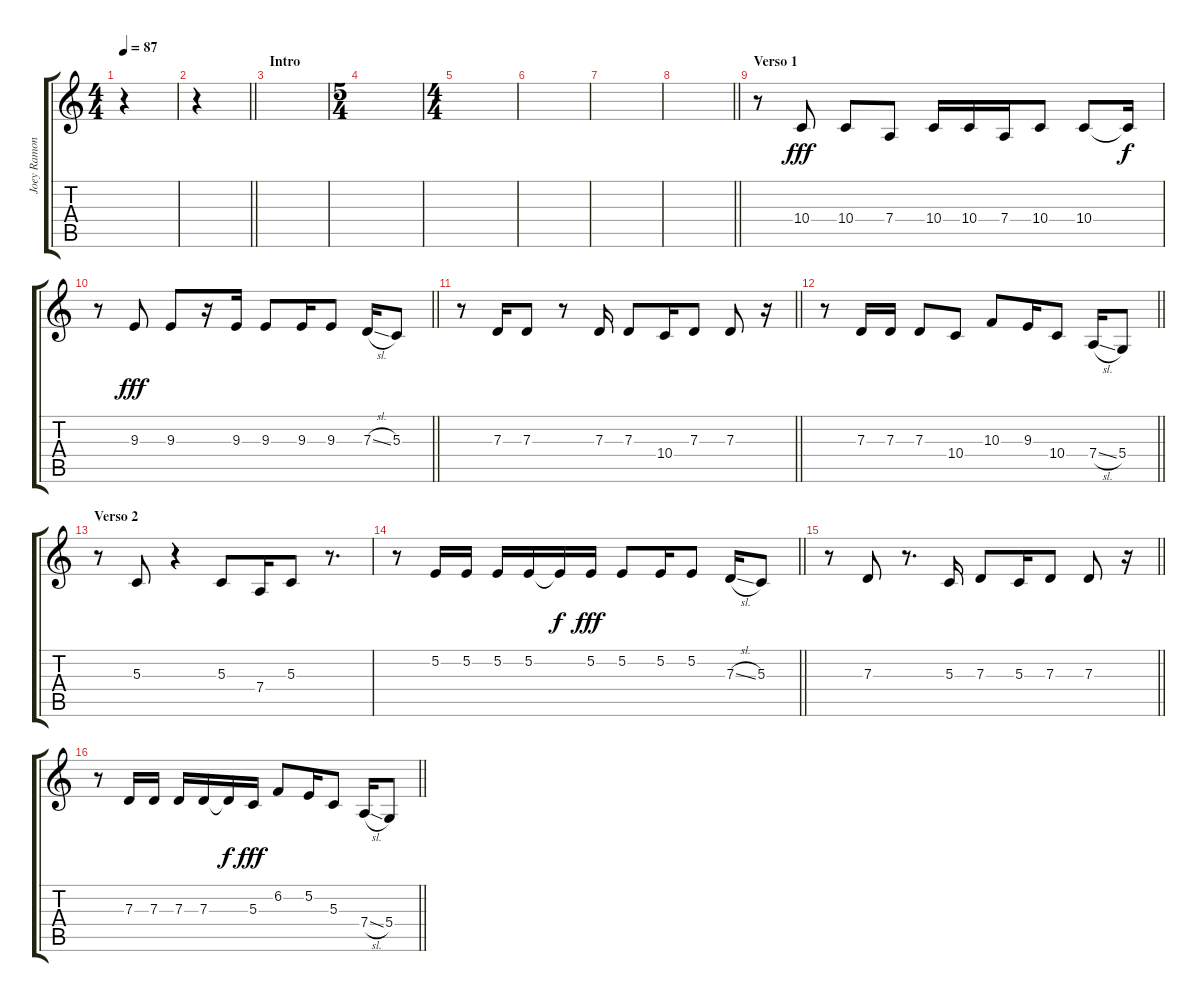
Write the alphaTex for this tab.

\track ("Joey Ramone " "Joey Ramon") {instrument synthbrass1}
\staff {score tabs}
\tuning (E4 B3 G3 D3 A2 E2) {hide}
\ts (4 4)
\tempo 87
\clef g2
\ks c
r.4{txt "" dy fff instrument synthbrass1} |
\barLineRight lightlight
r.4 |
\section ("" "Intro")
|
\ts (5 4)
|
\ts (4 4)
|
|
|
\barLineRight lightlight
|
\section ("" "Verso 1")
r.8 10.4.8 10.4.8 7.4.8 10.4.16 10.4.16 7.4.16 10.4.8 10.4.8 10.4{t}.16{dy f} |
\barLineRight lightlight
r.8 9.3.8{dy fff} 9.3.8 r.16 9.3.16 9.3.8 9.3.16 9.3.8 7.3{sl}.16 5.3.8 |
\barLineRight lightlight
r.8 7.3.16 7.3.8 r.8 7.3.16 7.3.8 10.4.16 7.3.8 7.3.8 r.16 |
\barLineRight lightlight
r.8 7.3.16 7.3.16 7.3.8 10.4.8 10.3.8 9.3.16 10.4.8 7.4{sl}.16 5.4.8 |
\section ("" "Verso 2")
r.8 5.3.8 r.4 5.3.8 7.4.16 5.3.8 r.8{d} |
\barLineRight lightlight
r.8 5.2.16 5.2.16 5.2.16 5.2.16 5.2{t}.16{dy f} 5.2.16{dy fff} 5.2.8 5.2.16 5.2.8 7.3{sl}.16 5.3.8 |
\barLineRight lightlight
r.8 7.3.8 r.8{d} 5.3.16 7.3.8 5.3.16 7.3.8 7.3.8 r.16 |
\barLineRight lightlight
r.8 7.3.16 7.3.16 7.3.16 7.3.16 7.3{t}.16{dy f} 5.3.16{dy fff} 6.2.8 5.2.16 5.3.8 7.4{sl}.16 5.4.8
